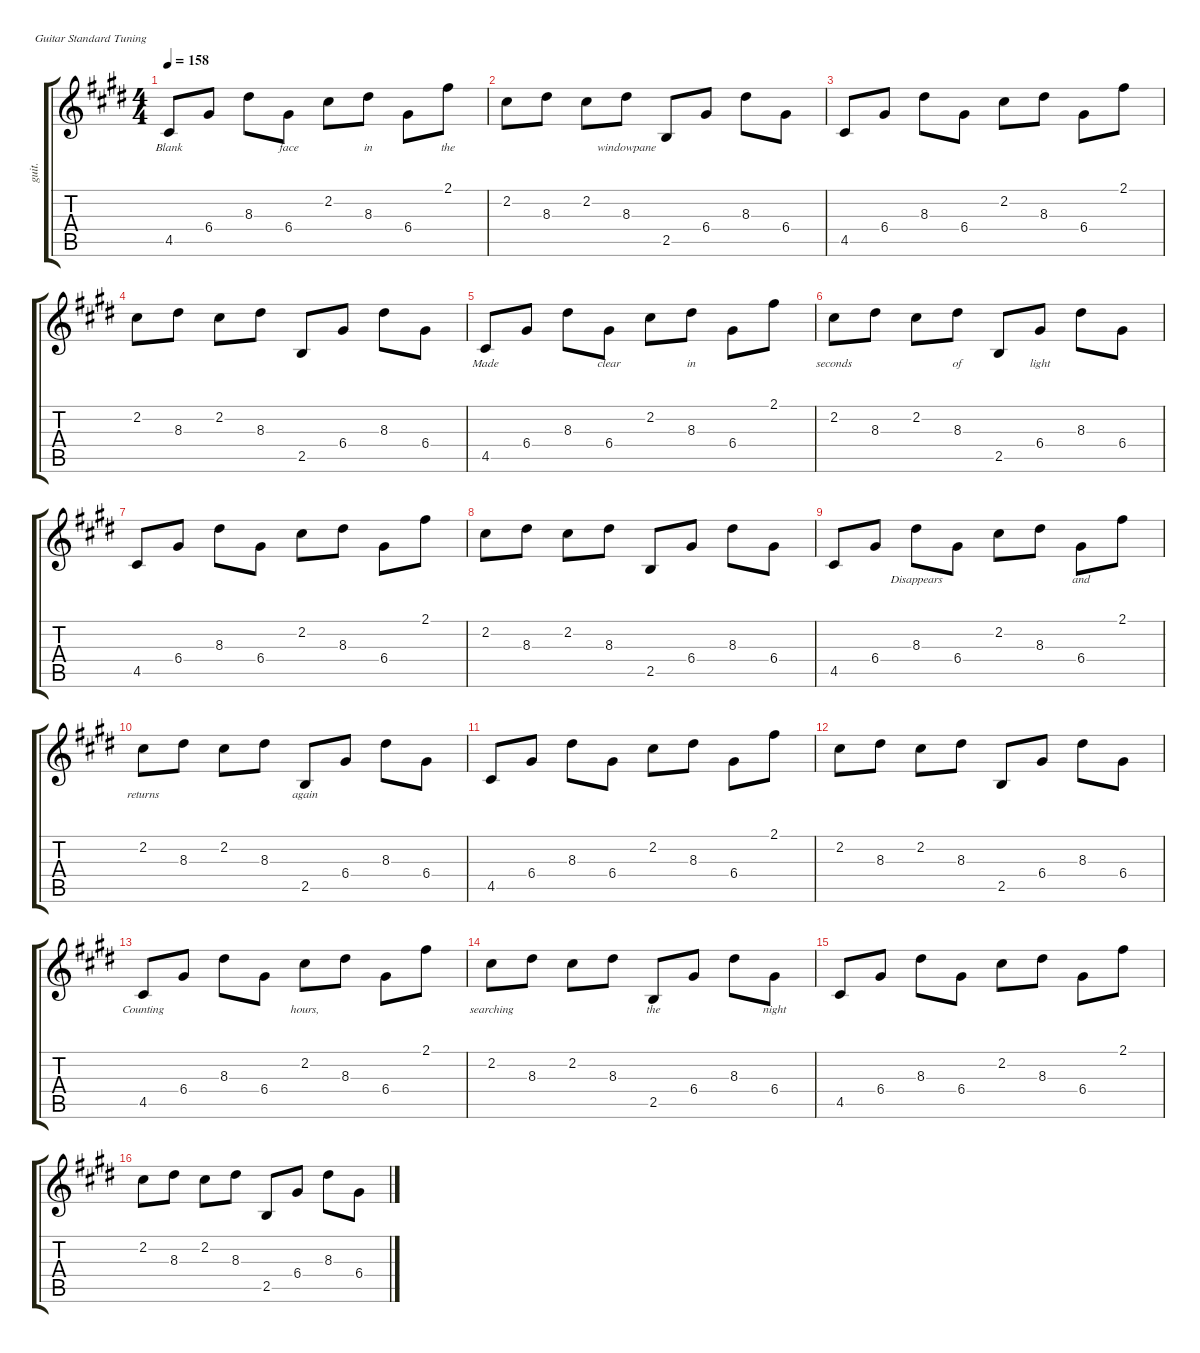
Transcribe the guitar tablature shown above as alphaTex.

\defaultSystemsLayout 4
\hideDynamics
\bracketExtendMode groupsimilarinstruments
\otherSystemsTrackNameOrientation horizontal
\track ("Guitar 1-show" "guit.") {defaultSystemsLayout 8 mute instrument electricguitarjazz}
\staff {score tabs}
\tuning (E4 B3 G3 D3 A2 E2)
\ts (4 4)
\beaming (8 2 2 2 2)
\tempo 158
\clef g2
\ks c#minor
4.5{acc #}.8{lyrics (0 "Blank") lyrics (1 "") lyrics (2 "") lyrics (3 "") lyrics (4 "") dy mf instrument acousticguitarsteel beam Up} 6.4{acc #}.8{beam Up} 8.3{acc #}.8{beam Down} 6.4{acc #}.8{lyrics (0 "face") lyrics (1 "") lyrics (2 "") lyrics (3 "") lyrics (4 "") beam Down} 2.2{acc #}.8{beam Down} 8.3{acc #}.8{lyrics (0 "in") lyrics (1 "") lyrics (2 "") lyrics (3 "") lyrics (4 "") beam Down} 6.4{acc #}.8{beam Down} 2.1{acc #}.8{lyrics (0 "the") lyrics (1 "") lyrics (2 "") lyrics (3 "") lyrics (4 "") beam Down} |
2.2{acc #}.8{beam Down} 8.3{acc #}.8{beam Down} 2.2{acc #}.8{beam Down} 8.3{acc #}.8{lyrics (0 "windowpane") lyrics (1 "") lyrics (2 "") lyrics (3 "") lyrics (4 "") beam Down} 2.5{acc forcenatural}.8{beam Up} 6.4{acc #}.8{beam Up} 8.3{acc #}.8{beam Down} 6.4{acc #}.8{beam Down} |
4.5{acc #}.8{beam Up} 6.4{acc #}.8{beam Up} 8.3{acc #}.8{beam Down} 6.4{acc #}.8{beam Down} 2.2{acc #}.8{beam Down} 8.3{acc #}.8{beam Down} 6.4{acc #}.8{beam Down} 2.1{acc #}.8{beam Down} |
2.2{acc #}.8{beam Down} 8.3{acc #}.8{beam Down} 2.2{acc #}.8{beam Down} 8.3{acc #}.8{beam Down} 2.5{acc forcenatural}.8{beam Up} 6.4{acc #}.8{beam Up} 8.3{acc #}.8{beam Down} 6.4{acc #}.8{beam Down} |
4.5{acc #}.8{lyrics (0 "Made") lyrics (1 "") lyrics (2 "") lyrics (3 "") lyrics (4 "") beam Up} 6.4{acc #}.8{beam Up} 8.3{acc #}.8{beam Down} 6.4{acc #}.8{lyrics (0 "clear") lyrics (1 "") lyrics (2 "") lyrics (3 "") lyrics (4 "") beam Down} 2.2{acc #}.8{beam Down} 8.3{acc #}.8{lyrics (0 "in") lyrics (1 "") lyrics (2 "") lyrics (3 "") lyrics (4 "") beam Down} 6.4{acc #}.8{beam Down} 2.1{acc #}.8{beam Down} |
2.2{acc #}.8{lyrics (0 "seconds") lyrics (1 "") lyrics (2 "") lyrics (3 "") lyrics (4 "") beam Down} 8.3{acc #}.8{beam Down} 2.2{acc #}.8{beam Down} 8.3{acc #}.8{lyrics (0 "of") lyrics (1 "") lyrics (2 "") lyrics (3 "") lyrics (4 "") beam Down} 2.5{acc forcenatural}.8{beam Up} 6.4{acc #}.8{lyrics (0 "light") lyrics (1 "") lyrics (2 "") lyrics (3 "") lyrics (4 "") beam Up} 8.3{acc #}.8{beam Down} 6.4{acc #}.8{beam Down} |
4.5{acc #}.8{beam Up} 6.4{acc #}.8{beam Up} 8.3{acc #}.8{beam Down} 6.4{acc #}.8{beam Down} 2.2{acc #}.8{beam Down} 8.3{acc #}.8{beam Down} 6.4{acc #}.8{beam Down} 2.1{acc #}.8{beam Down} |
2.2{acc #}.8{beam Down} 8.3{acc #}.8{beam Down} 2.2{acc #}.8{beam Down} 8.3{acc #}.8{beam Down} 2.5{acc forcenatural}.8{beam Up} 6.4{acc #}.8{beam Up} 8.3{acc #}.8{beam Down} 6.4{acc #}.8{beam Down} |
4.5{acc #}.8{beam Up} 6.4{acc #}.8{beam Up} 8.3{acc #}.8{lyrics (0 "Disappears") lyrics (1 "") lyrics (2 "") lyrics (3 "") lyrics (4 "") beam Down} 6.4{acc #}.8{beam Down} 2.2{acc #}.8{beam Down} 8.3{acc #}.8{beam Down} 6.4{acc #}.8{lyrics (0 "and") lyrics (1 "") lyrics (2 "") lyrics (3 "") lyrics (4 "") beam Down} 2.1{acc #}.8{beam Down} |
2.2{acc #}.8{lyrics (0 "returns") lyrics (1 "") lyrics (2 "") lyrics (3 "") lyrics (4 "") beam Down} 8.3{acc #}.8{beam Down} 2.2{acc #}.8{beam Down} 8.3{acc #}.8{beam Down} 2.5{acc forcenatural}.8{lyrics (0 "again") lyrics (1 "") lyrics (2 "") lyrics (3 "") lyrics (4 "") beam Up} 6.4{acc #}.8{beam Up} 8.3{acc #}.8{beam Down} 6.4{acc #}.8{beam Down} |
4.5{acc #}.8{beam Up} 6.4{acc #}.8{beam Up} 8.3{acc #}.8{beam Down} 6.4{acc #}.8{beam Down} 2.2{acc #}.8{beam Down} 8.3{acc #}.8{beam Down} 6.4{acc #}.8{beam Down} 2.1{acc #}.8{beam Down} |
2.2{acc #}.8{beam Down} 8.3{acc #}.8{beam Down} 2.2{acc #}.8{beam Down} 8.3{acc #}.8{beam Down} 2.5{acc forcenatural}.8{beam Up} 6.4{acc #}.8{beam Up} 8.3{acc #}.8{beam Down} 6.4{acc #}.8{beam Down} |
4.5{acc #}.8{lyrics (0 "Counting") lyrics (1 "") lyrics (2 "") lyrics (3 "") lyrics (4 "") beam Up} 6.4{acc #}.8{beam Up} 8.3{acc #}.8{beam Down} 6.4{acc #}.8{beam Down} 2.2{acc #}.8{lyrics (0 "hours,") lyrics (1 "") lyrics (2 "") lyrics (3 "") lyrics (4 "") beam Down} 8.3{acc #}.8{beam Down} 6.4{acc #}.8{beam Down} 2.1{acc #}.8{beam Down} |
2.2{acc #}.8{lyrics (0 "searching") lyrics (1 "") lyrics (2 "") lyrics (3 "") lyrics (4 "") beam Down} 8.3{acc #}.8{beam Down} 2.2{acc #}.8{beam Down} 8.3{acc #}.8{beam Down} 2.5{acc forcenatural}.8{lyrics (0 "the") lyrics (1 "") lyrics (2 "") lyrics (3 "") lyrics (4 "") beam Up} 6.4{acc #}.8{beam Up} 8.3{acc #}.8{beam Down} 6.4{acc #}.8{lyrics (0 "night") lyrics (1 "") lyrics (2 "") lyrics (3 "") lyrics (4 "") beam Down} |
4.5{acc #}.8{beam Up} 6.4{acc #}.8{beam Up} 8.3{acc #}.8{beam Down} 6.4{acc #}.8{beam Down} 2.2{acc #}.8{beam Down} 8.3{acc #}.8{beam Down} 6.4{acc #}.8{beam Down} 2.1{acc #}.8{beam Down} |
2.2{acc #}.8{beam Down} 8.3{acc #}.8{beam Down} 2.2{acc #}.8{beam Down} 8.3{acc #}.8{beam Down} 2.5{acc forcenatural}.8{beam Up} 6.4{acc #}.8{beam Up} 8.3{acc #}.8{beam Down} 6.4{acc #}.8{beam Down}
